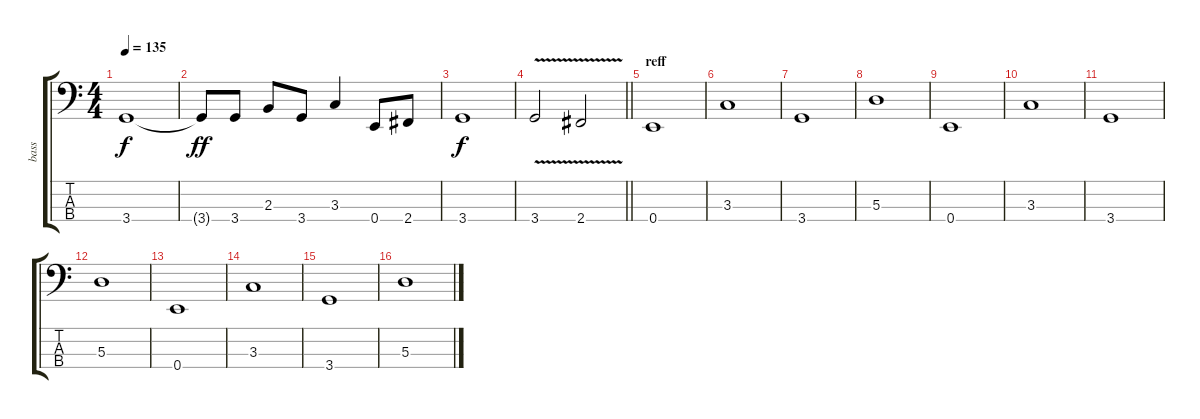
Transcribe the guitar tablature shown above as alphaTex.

\track ("bass" "bass") {instrument electricbassfinger}
\staff {score tabs}
\tuning (G2 D2 A1 E1) {hide}
\ts (4 4)
\tempo 135
\clef f4
\ks c
3.4.1{dy f} |
3.4{t}.8{dy ff} 3.4.8 2.3.8 3.4.8 3.3.4 0.4.8 2.4.8 |
3.4.1{dy f} |
\barLineRight lightlight
3.4{v}.2 2.4{v}.2 |
\section ("" "reff")
0.4.1 |
3.3.1 |
3.4.1 |
5.3.1 |
0.4.1 |
3.3.1 |
3.4.1 |
5.3.1 |
0.4.1 |
3.3.1 |
3.4.1 |
5.3.1
